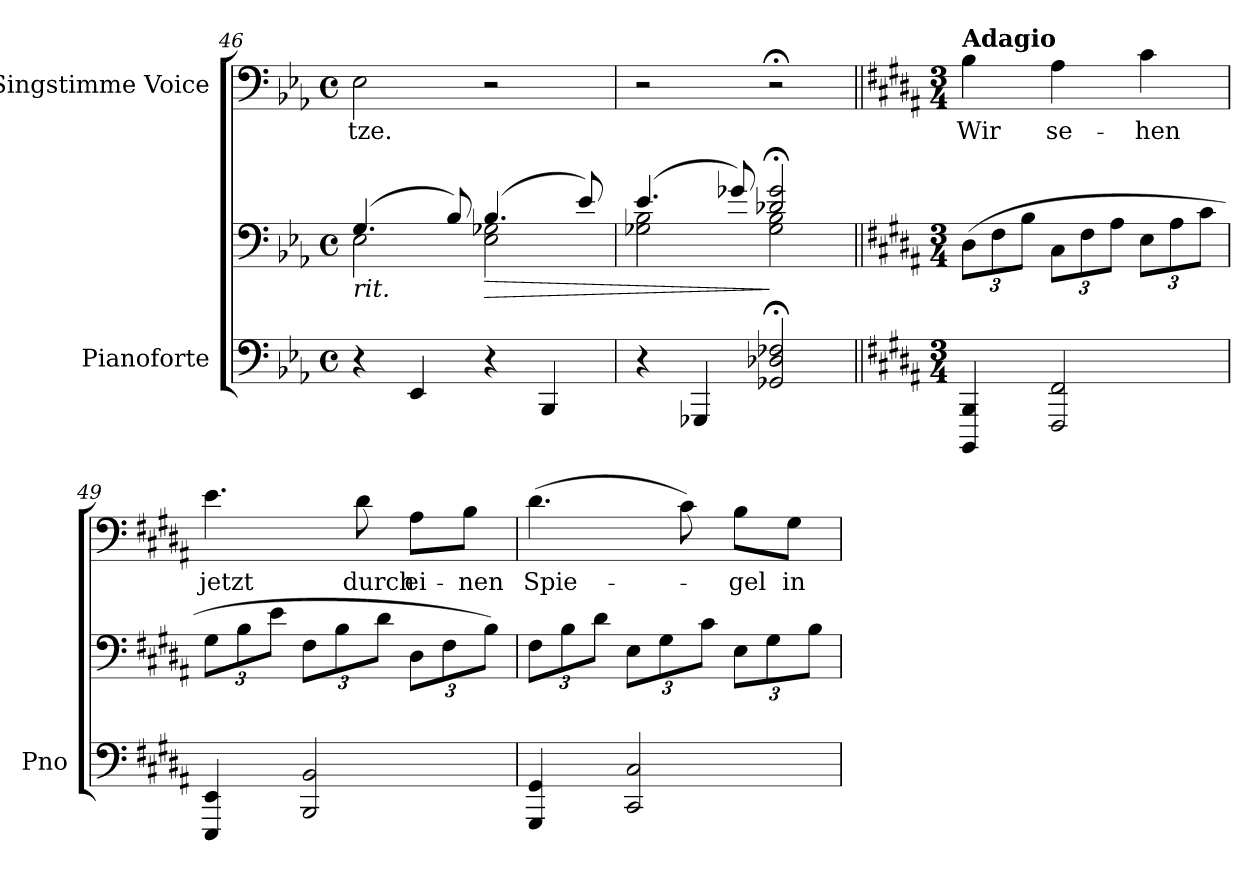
**kern	**kern	**dynam	**kern	**text
*part2	*part2	*part2	*part1	*part1
*staff3	*staff2	*staff2/3	*staff1	*staff1
*I"Pianoforte	*	*	*I"Singstimme Voice	*
*I'Pno	*	*	*	*
!!LO:PB:g=z
*clefF4	*clefF4	*	*clefF4	*
*k[b-e-a-]	*k[b-e-a-]	*	*k[b-e-a-]	*
*M4/4	*M4/4	*	*M4/4	*
*met(c)	*met(c)	*	*met(c)	*
=46	=46	=46	=46	=46
*	*^	*	*	*
!	!LO:TX:b:i:t=rit.	!	!	!	!
!	!	!	!	!	!LO:LY:b
4r	(4.G/	2E-\	.	2E-\	-tze.
4EE-/	.	.	.	.	.
.	8B-/)	.	.	.	.
!	!	!	!LO:HP:b	!	!
4r	(4.B-/	2E-\ 2G-X\	>	2r	.
4BBB-/	.	.	.	.	.
.	8e-/)	.	.	.	.
=47	=47	=47	=47	=47	=47
4r	(4.e-/	2G-X\ 2B-\	.	2r	.
4GGG-X/	.	.	.	.	.
.	8g-X/)	.	.	.	.
2GG-X/;< 2D-X/;< 2F-X/;<	2d-X/;< 2g-/;<	2G-\ 2B-\	]	2r;<	.
*	*v	*v	*	*	*
=48||	=48||	=48||	=48||	=48||
*k[f#c#g#d#a#]	*k[f#c#g#d#a#]	*	*k[f#c#g#d#a#]	*
*M3/4	*M3/4	*	*M3/4	*
*	*Xbrackettup	*	*	*
*	*^	*	*	*
!	!	!	!	!LO:TX:a:B:t=Adagio	!
!	!	!	!LO:DY:b	!	!LO:LY:b
!	!	!	!LO:DY:n=1:b	!	!
*	*v	*v	*	*	*
4BBBB/ 4BBB/	(>12D#\L	p other-dynamics	4B\	Wir
.	12F#\	.	.	.
.	12B\J	.	.	.
!	!	!	!	!LO:LY:b
2FFF#/ 2FF#/	12C#\L	.	4A#\	se-
.	12F#\	.	.	.
.	12A#\J	.	.	.
!	!	!	!	!LO:LY:b
.	12E\L	.	4c#\	-hen
.	12A#\	.	.	.
.	12c#\J	.	.	.
=49	=49	=49	=49	=49
!	!	!	!	!LO:LY:b
4EEE/ 4EE/	12G#\L	.	4.e\	jetzt
.	12B\	.	.	.
.	12e\J	.	.	.
2BBB/ 2BB/	12F#\L	.	.	.
.	12B\	.	.	.
!	!	!	!	!LO:LY:b
.	.	.	8d#\	durch
.	12d#\J	.	.	.
!	!	!	!	!LO:LY:b
.	12D#\L	.	8A#\L	ei-
.	12F#\	.	.	.
!	!	!	!	!LO:LY:b
.	.	.	8B\J	-nen
.	12B\J)	.	.	.
!!LO:LB:g=z
=50	=50	=50	=50	=50
!	!	!	!	!LO:LY:b
4GGG#/ 4GG#/	12F#\L	.	(4.d#\	Spie-
.	12B\	.	.	.
.	12d#\J	.	.	.
2CC#/ 2C#/	12E\L	.	.	.
.	12G#\	.	.	.
.	.	.	8c#\)	.
.	12c#\J	.	.	.
!	!	!	!	!LO:LY:b
.	12E\L	.	8B\L	-gel
.	12G#\	.	.	.
!	!	!	!	!LO:LY:b
.	.	.	8G#\J	in
.	12B\J	.	.	.
=	=	=	=	=
*-	*-	*-	*-	*-
